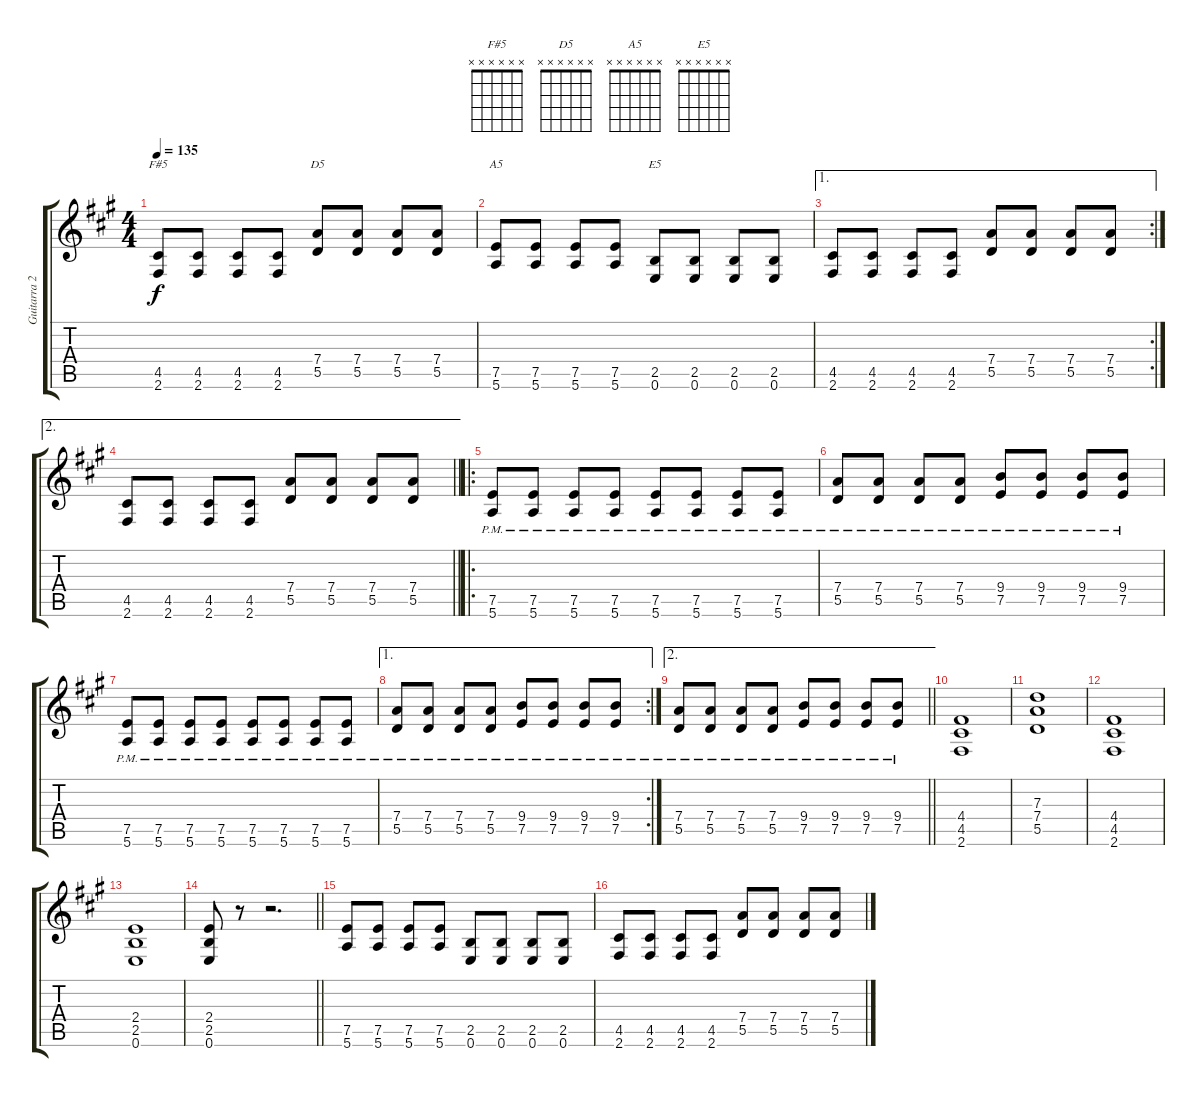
\track ("Guitarra 2" "Guitarra 2") {instrument electricguitarclean}
\staff {score tabs}
\tuning (E4 B3 G3 D3 A2 E2) {hide}
\chord ("F#5" x x x x x x)
\chord ("D5" x x x x x x)
\chord ("A5" x x x x x x)
\chord ("E5" x x x x x x)
\ts (4 4)
\tempo 135
\clef g2
\ks a
(4.5 2.6).8{ch "F#5" dy f} (4.5 2.6).8 (4.5 2.6).8 (4.5 2.6).8 (7.4 5.5).8{ch "D5"} (7.4 5.5).8 (7.4 5.5).8 (7.4 5.5).8 |
(7.5 5.6).8{ch "A5"} (7.5 5.6).8 (7.5 5.6).8 (7.5 5.6).8 (2.5 0.6).8{ch "E5"} (2.5 0.6).8 (2.5 0.6).8 (2.5 0.6).8 |
\ae 1
\rc 2
(4.5 2.6).8 (4.5 2.6).8 (4.5 2.6).8 (4.5 2.6).8 (7.4 5.5).8 (7.4 5.5).8 (7.4 5.5).8 (7.4 5.5).8 |
\ae 2
\barLineRight lightlight
(4.5 2.6).8 (4.5 2.6).8 (4.5 2.6).8 (4.5 2.6).8 (7.4 5.5).8 (7.4 5.5).8 (7.4 5.5).8 (7.4 5.5).8 |
\ro
(7.5{pm} 5.6{pm}).8 (7.5{pm} 5.6{pm}).8 (7.5{pm} 5.6{pm}).8 (7.5{pm} 5.6{pm}).8 (7.5{pm} 5.6{pm}).8 (7.5{pm} 5.6{pm}).8 (7.5{pm} 5.6{pm}).8 (7.5{pm} 5.6{pm}).8 |
(7.4{pm} 5.5{pm}).8 (7.4{pm} 5.5{pm}).8 (7.4{pm} 5.5{pm}).8 (7.4{pm} 5.5{pm}).8 (9.4{pm} 7.5{pm}).8 (9.4{pm} 7.5{pm}).8 (9.4{pm} 7.5{pm}).8 (9.4{pm} 7.5{pm}).8 |
(7.5{pm} 5.6{pm}).8 (7.5{pm} 5.6{pm}).8 (7.5{pm} 5.6{pm}).8 (7.5{pm} 5.6{pm}).8 (7.5{pm} 5.6{pm}).8 (7.5{pm} 5.6{pm}).8 (7.5{pm} 5.6{pm}).8 (7.5{pm} 5.6{pm}).8 |
\ae 1
\rc 2
(7.4{pm} 5.5{pm}).8 (7.4{pm} 5.5{pm}).8 (7.4{pm} 5.5{pm}).8 (7.4{pm} 5.5{pm}).8 (9.4{pm} 7.5{pm}).8 (9.4{pm} 7.5{pm}).8 (9.4{pm} 7.5{pm}).8 (9.4{pm} 7.5{pm}).8 |
\ae 2
\barLineRight lightlight
(7.4{pm} 5.5{pm}).8 (7.4{pm} 5.5{pm}).8 (7.4{pm} 5.5{pm}).8 (7.4{pm} 5.5{pm}).8 (9.4{pm} 7.5{pm}).8 (9.4{pm} 7.5{pm}).8 (9.4{pm} 7.5{pm}).8 (9.4{pm} 7.5{pm}).8 |
(4.4 4.5 2.6).1 |
(7.3 7.4 5.5).1 |
(4.4 4.5 2.6).1 |
(2.4 2.5 0.6).1 |
\barLineRight lightlight
(2.4 2.5 0.6).8 r.8 r.2{d} |
(7.5 5.6).8 (7.5 5.6).8 (7.5 5.6).8 (7.5 5.6).8 (2.5 0.6).8 (2.5 0.6).8 (2.5 0.6).8 (2.5 0.6).8 |
(4.5 2.6).8 (4.5 2.6).8 (4.5 2.6).8 (4.5 2.6).8 (7.4 5.5).8 (7.4 5.5).8 (7.4 5.5).8 (7.4 5.5).8
